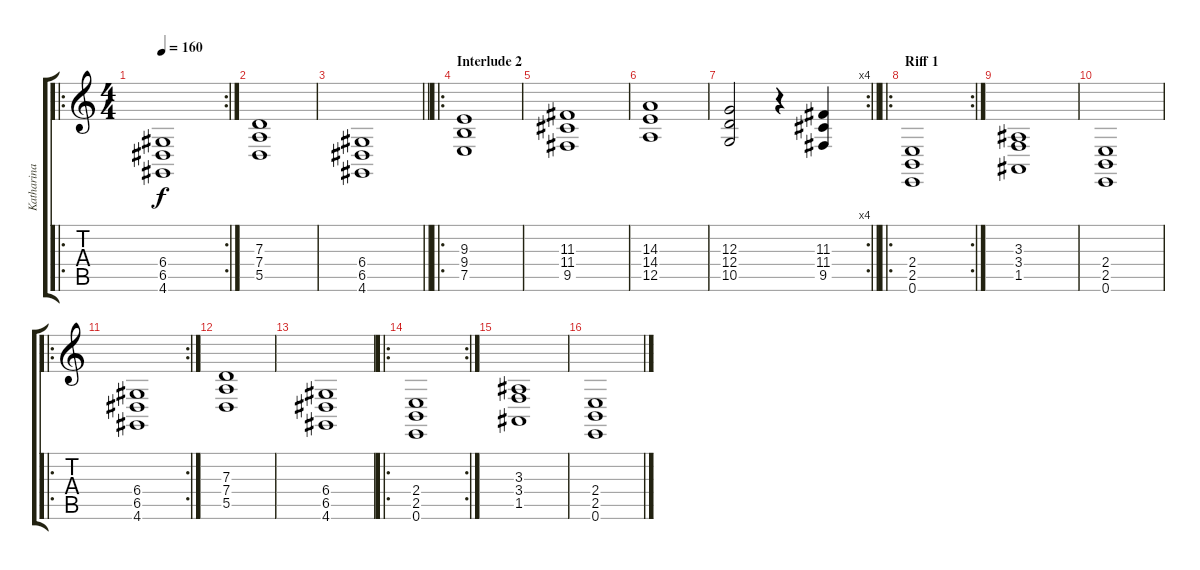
\track ("Katharina" "Katharina") {instrument pad4choir}
\staff {score tabs}
\tuning (E4 B3 G3 D3 A2 E2) {hide}
\ro
\rc 2
\ts (4 4)
\tempo 160
\clef g2
\ks c
(6.4 6.5 4.6).1{dy f} |
(7.3 7.4 5.5).1 |
\barLineRight lightlight
(6.4 6.5 4.6).1 |
\ro
\section ("" "Interlude 2")
(9.3 9.4 7.5).1 |
(11.3 11.4 9.5).1 |
(14.3 14.4 12.5).1 |
\rc 4
\barLineRight lightlight
(12.3 12.4 10.5).2 r.4 (11.3 11.4 9.5).4 |
\ro
\rc 2
\section ("" "Riff 1")
(2.4 2.5 0.6).1 |
(3.3 3.4 1.5).1 |
(2.4 2.5 0.6).1 |
\ro
\rc 2
(6.4 6.5 4.6).1 |
(7.3 7.4 5.5).1 |
(6.4 6.5 4.6).1 |
\ro
\rc 2
(2.4 2.5 0.6).1 |
(3.3 3.4 1.5).1 |
(2.4 2.5 0.6).1
